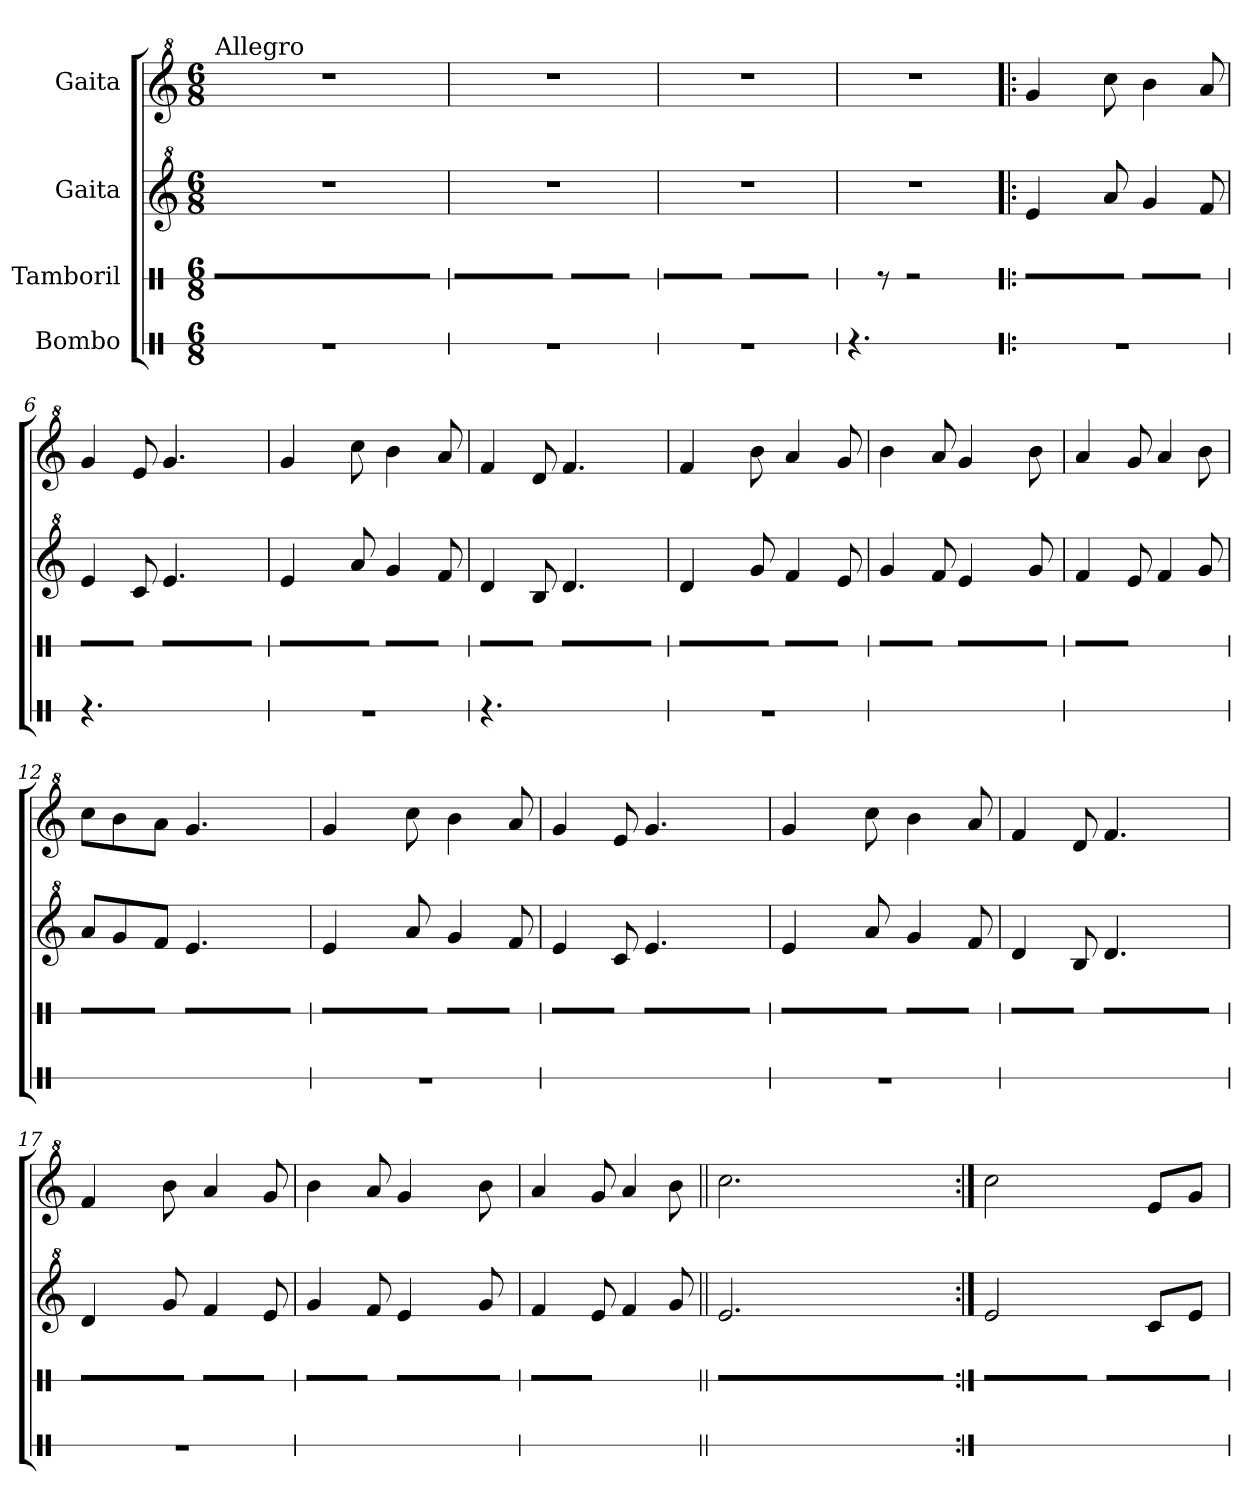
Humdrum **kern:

**kern	**kern	**kern	**kern
*part4	*part3	*part2	*part1
*staff4	*staff3	*staff2	*staff1
*I"Bombo	*I"Tamboril	*I"Gaita	*I"Gaita
*stria1	*stria1	*	*
*clefX	*clefX	*clefG^2	*clefG^2
*k[]	*k[]	*k[]	*k[]
*C:	*C:	*C:	*C:
*M6/8	*M6/8	*M6/8	*M6/8
=1	=1	=1	=1
!	!	!	!LO:TX:a:t=Allegro
*	*tremolo	*	*
2.r	[16R\LL	2.r	2.r
.	16R\	.	.
.	16R\	.	.
.	16R\	.	.
.	16R\	.	.
.	16R\	.	.
.	16R\	.	.
.	16R\	.	.
.	16R\	.	.
.	16R\	.	.
.	16R\	.	.
.	16R\JJ	.	.
=2	=2	=2	=2
2.r	16R\]LL	2.r	2.r
.	16R\	.	.
.	16R\	.	.
.	16R\	.	.
.	16R\	.	.
.	16R\JJ	.	.
.	8.R\L	.	.
.	16R\K	.	.
.	8R\J	.	.
=3	=3	=3	=3
2.r	8.R\L	2.r	2.r
.	16R\K	.	.
.	8R\J	.	.
.	8.R\L	.	.
.	16R\K	.	.
.	8R\J	.	.
=4	=4	=4	=4
4.r	8R\	2.r	2.r
.	8r	.	.
.	2r	.	.
4.R\	.	.	.
=5!|:	=5!|:	=5!|:	=5!|:
2.r	16R\LL	4ee/	4gg/
.	16R\	.	.
.	16R\	.	.
.	16R\	.	.
.	16R\	8aa/	8ccc\
.	16R\JJ	.	.
.	8.R\L	4gg/	4bb\
.	16R\K	.	.
.	8R\J	8ff/	8aa/
=6	=6	=6	=6
4.r	8.R\L	4ee/	4gg/
.	16R\K	.	.
.	8R\J	8cc/	8ee/
4.R\	16R\LL	4.ee/	4.gg/
.	16R\	.	.
.	16R\	.	.
.	16R\	.	.
.	16R\	.	.
.	16R\JJ	.	.
!!LO:LB:g=z
=7	=7	=7	=7
2.r	16R\LL	4ee/	4gg/
.	16R\	.	.
.	16R\	.	.
.	16R\	.	.
.	16R\	8aa/	8ccc\
.	16R\JJ	.	.
.	8.R\L	4gg/	4bb\
.	16R\K	.	.
.	8R\J	8ff/	8aa/
=8	=8	=8	=8
4.r	8.R\L	4dd/	4ff/
.	16R\K	.	.
.	8R\J	8b/	8dd/
4.R\	16R\LL	4.dd/	4.ff/
.	16R\	.	.
.	16R\	.	.
.	16R\	.	.
.	16R\	.	.
.	16R\JJ	.	.
=9	=9	=9	=9
2.r	16R\LL	4dd/	4ff/
.	16R\	.	.
.	16R\	.	.
.	16R\	.	.
.	16R\	8gg/	8bb\
.	16R\JJ	.	.
.	8.R\L	4ff/	4aa/
.	16R\K	.	.
.	8R\J	8ee/	8gg/
=10	=10	=10	=10
2.R\	8.R\L	4gg/	4bb\
.	16R\K	.	.
.	8R\J	8ff/	8aa/
.	16R\LL	4ee/	4gg/
.	16R\	.	.
.	16R\	.	.
.	16R\	.	.
.	16R\	8gg/	8bb\
.	16R\JJ	.	.
=11	=11	=11	=11
2.R\	8.R\L	4ff/	4aa/
.	16R\K	.	.
.	8R\J	8ee/	8gg/
.	4R\	4ff/	4aa/
.	8R\	8gg/	8bb\
=12	=12	=12	=12
2.R\	8.R\L	8aa/L	8ccc\L
.	.	8gg/	8bb\
.	16R\K	.	.
.	8R\J	8ff/J	8aa\J
.	16R\LL	4.ee/	4.gg/
.	16R\	.	.
.	16R\	.	.
.	16R\	.	.
.	16R\	.	.
.	16R\JJ	.	.
!!LO:PB:g=z
=13	=13	=13	=13
2.r	16R\LL	4ee/	4gg/
.	16R\	.	.
.	16R\	.	.
.	16R\	.	.
.	16R\	8aa/	8ccc\
.	16R\JJ	.	.
.	8.R\L	4gg/	4bb\
.	16R\K	.	.
.	8R\J	8ff/	8aa/
=14	=14	=14	=14
2.R\	8.R\L	4ee/	4gg/
.	16R\K	.	.
.	8R\J	8cc/	8ee/
.	16R\LL	4.ee/	4.gg/
.	16R\	.	.
.	16R\	.	.
.	16R\	.	.
.	16R\	.	.
.	16R\JJ	.	.
=15	=15	=15	=15
2.r	16R\LL	4ee/	4gg/
.	16R\	.	.
.	16R\	.	.
.	16R\	.	.
.	16R\	8aa/	8ccc\
.	16R\JJ	.	.
.	8.R\L	4gg/	4bb\
.	16R\K	.	.
.	8R\J	8ff/	8aa/
=16	=16	=16	=16
2.R\	8.R\L	4dd/	4ff/
.	16R\K	.	.
.	8R\J	8b/	8dd/
.	16R\LL	4.dd/	4.ff/
.	16R\	.	.
.	16R\	.	.
.	16R\	.	.
.	16R\	.	.
.	16R\JJ	.	.
=17	=17	=17	=17
2.r	16R\LL	4dd/	4ff/
.	16R\	.	.
.	16R\	.	.
.	16R\	.	.
.	16R\	8gg/	8bb\
.	16R\JJ	.	.
.	8.R\L	4ff/	4aa/
.	16R\K	.	.
.	8R\J	8ee/	8gg/
=18	=18	=18	=18
2.R\	8.R\L	4gg/	4bb\
.	16R\K	.	.
.	8R\J	8ff/	8aa/
.	16R\LL	4ee/	4gg/
.	16R\	.	.
.	16R\	.	.
.	16R\	.	.
.	16R\	8gg/	8bb\
.	16R\JJ	.	.
!!LO:LB:g=z
=19	=19	=19	=19
2.R\	8.R\L	4ff/	4aa/
.	16R\K	.	.
.	8R\J	8ee/	8gg/
.	4R\	4ff/	4aa/
.	8R\	8gg/	8bb\
=20||	=20||	=20||	=20||
2.R\	16R\LL	2.ee/	2.ccc\
.	16R\	.	.
.	16R\	.	.
.	16R\	.	.
.	16R\	.	.
.	16R\	.	.
.	16R\	.	.
.	16R\	.	.
.	16R\	.	.
.	16R\	.	.
.	16R\	.	.
.	16R\JJ	.	.
=21:|!	=21:|!	=21:|!	=21:|!
2.R\	16R\LL	2ee/	2ccc\
.	16R\	.	.
.	16R\	.	.
.	16R\	.	.
.	16R\	.	.
.	16R\JJ	.	.
.	16R\LL	.	.
.	16R\	.	.
.	16R\	8cc/L	8ee/L
.	16R\	.	.
.	16R\	8ee/J	8gg/J
.	16R\JJ	.	.
*	*Xtremolo	*	*
=	=	=	=
*-	*-	*-	*-
